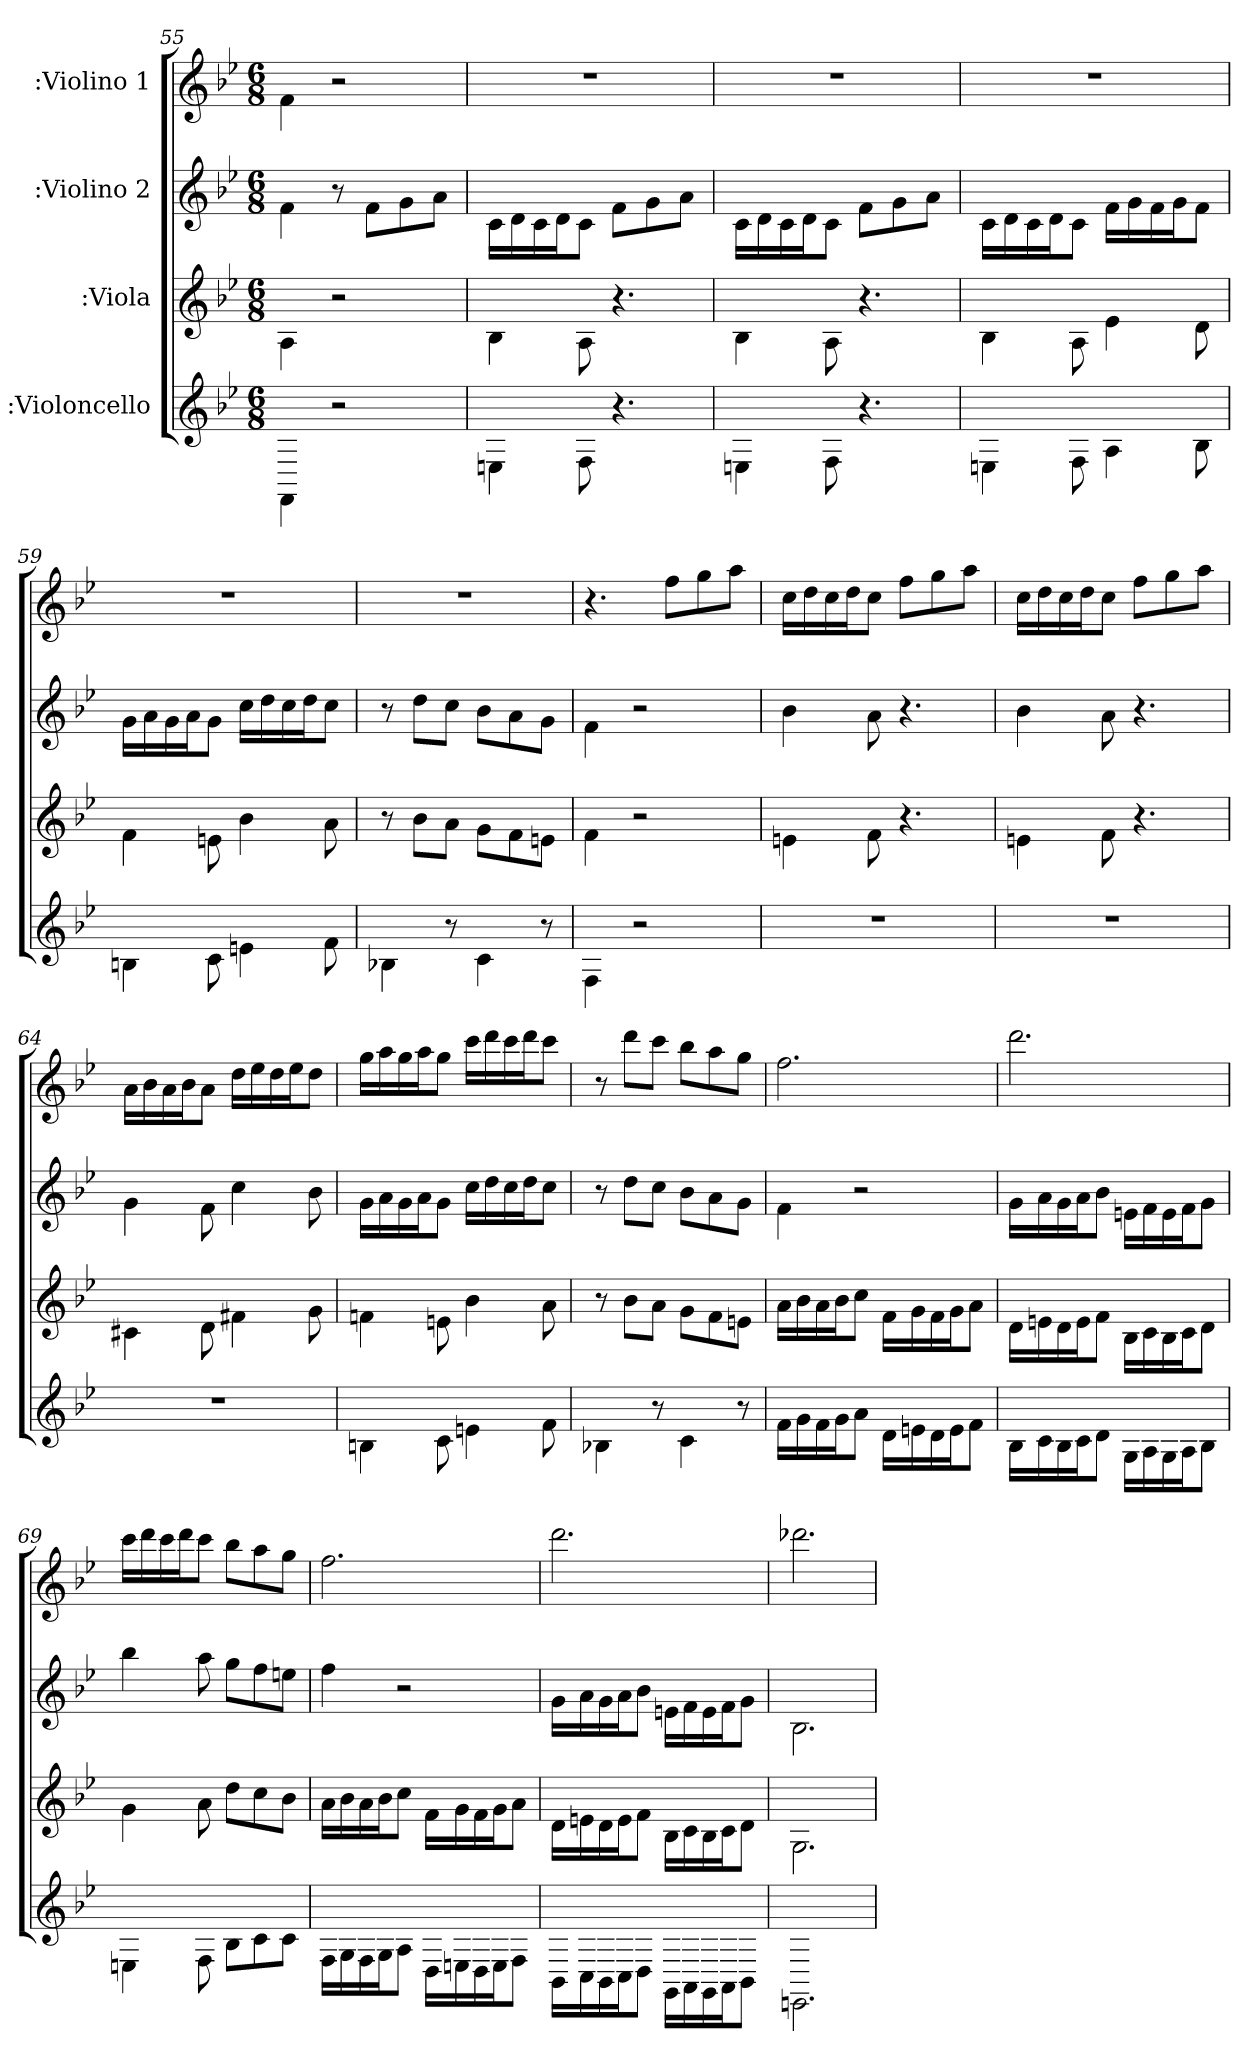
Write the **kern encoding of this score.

**kern	**kern	**kern	**kern
*part4	*part3	*part2	*part1
*staff4	*staff3	*staff2	*staff1
*I":Violoncello	*I":Viola	*I":Violino 2	*I":Violino 1
*k[b-e-]	*k[b-e-]	*k[b-e-]	*k[b-e-]
*B-:	*B-:	*B-:	*B-:
*M6/8	*M6/8	*M6/8	*M6/8
=55	=55	=55	=55
4FF\	4A\	4f\	4f\
2r	2r	8r	2r
.	.	8f\L	.
.	.	8g\	.
.	.	8a\J	.
=56	=56	=56	=56
4En\	4B-\	16c\LL	2.r
.	.	16d\	.
.	.	16c\	.
.	.	16d\J	.
8F\	8A\	8c\J	.
4.r	4.r	8f\L	.
.	.	8g\	.
.	.	8a\J	.
=57	=57	=57	=57
4En\	4B-\	16c\LL	2.r
.	.	16d\	.
.	.	16c\	.
.	.	16d\J	.
8F\	8A\	8c\J	.
4.r	4.r	8f\L	.
.	.	8g\	.
.	.	8a\J	.
=58	=58	=58	=58
4En\	4B-\	16c\LL	2.r
.	.	16d\	.
.	.	16c\	.
.	.	16d\J	.
8F\	8A\	8c\J	.
4A\	4e-\	16f\LL	.
.	.	16g\	.
.	.	16f\	.
.	.	16g\J	.
8B-\	8d\	8f\J	.
=59	=59	=59	=59
4Bn\	4f\	16g\LL	2.r
.	.	16a\	.
.	.	16g\	.
.	.	16a\J	.
8c\	8en\	8g\J	.
4en\	4b-\	16cc\LL	.
.	.	16dd\	.
.	.	16cc\	.
.	.	16dd\J	.
8f\	8a\	8cc\J	.
=60	=60	=60	=60
4B-X\	8r	8r	2.r
.	8b-\L	8dd\L	.
8r	8a\J	8cc\J	.
4c\	8g\L	8b-\L	.
.	8f\	8a\	.
8r	8en\J	8g\J	.
=61	=61	=61	=61
4F\	4f\	4f\	4.r
2r	2r	2r	.
.	.	.	8ff\L
.	.	.	8gg\
.	.	.	8aa\J
=62	=62	=62	=62
2.r	4en\	4b-\	16cc\LL
.	.	.	16dd\
.	.	.	16cc\
.	.	.	16dd\J
.	8f\	8a\	8cc\J
.	4.r	4.r	8ff\L
.	.	.	8gg\
.	.	.	8aa\J
=63	=63	=63	=63
2.r	4en\	4b-\	16cc\LL
.	.	.	16dd\
.	.	.	16cc\
.	.	.	16dd\J
.	8f\	8a\	8cc\J
.	4.r	4.r	8ff\L
.	.	.	8gg\
.	.	.	8aa\J
=64	=64	=64	=64
2.r	4c#X\	4g\	16a\LL
.	.	.	16b-\
.	.	.	16a\
.	.	.	16b-\J
.	8d\	8f\	8a\J
.	4f#X\	4cc\	16dd\LL
.	.	.	16ee-\
.	.	.	16dd\
.	.	.	16ee-\J
.	8g\	8b-\	8dd\J
=65	=65	=65	=65
4Bn\	4fn\	16g\LL	16gg\LL
.	.	16a\	16aa\
.	.	16g\	16gg\
.	.	16a\J	16aa\J
8c\	8en\	8g\J	8gg\J
4en\	4b-\	16cc\LL	16ccc\LL
.	.	16dd\	16ddd\
.	.	16cc\	16ccc\
.	.	16dd\J	16ddd\J
8f\	8a\	8cc\J	8ccc\J
=66	=66	=66	=66
4B-X\	8r	8r	8r
.	8b-\L	8dd\L	8ddd\L
8r	8a\J	8cc\J	8ccc\J
4c\	8g\L	8b-\L	8bb-\L
.	8f\	8a\	8aa\
8r	8en\J	8g\J	8gg\J
=67	=67	=67	=67
16f\LL	16a\LL	4f\	2.ff\
16g\	16b-\	.	.
16f\	16a\	.	.
16g\J	16b-\J	.	.
8a\J	8cc\J	2r	.
16d\LL	16f\LL	.	.
16en\	16g\	.	.
16d\	16f\	.	.
16e\J	16g\J	.	.
8f\J	8a\J	.	.
=68	=68	=68	=68
16B-\LL	16d\LL	16g\LL	2.ddd\
16c\	16en\	16a\	.
16B-\	16d\	16g\	.
16c\J	16e\J	16a\J	.
8d\J	8f\J	8b-\J	.
16G\LL	16B-\LL	16en\LL	.
16A\	16c\	16f\	.
16G\	16B-\	16e\	.
16A\J	16c\J	16f\J	.
8B-\J	8d\J	8g\J	.
=69	=69	=69	=69
4En\	4g\	4bb-\	16ccc\LL
.	.	.	16ddd\
.	.	.	16ccc\
.	.	.	16ddd\J
8F\	8a\	8aa\	8ccc\J
8B-\L	8dd\L	8gg\L	8bb-\L
8c\	8cc\	8ff\	8aa\
8c\J	8b-\J	8een\J	8gg\J
=70	=70	=70	=70
16F\LL	16a\LL	4ff\	2.ff\
16G\	16b-\	.	.
16F\	16a\	.	.
16G\J	16b-\J	.	.
8A\J	8cc\J	2r	.
16D\LL	16f\LL	.	.
16En\	16g\	.	.
16D\	16f\	.	.
16E\J	16g\J	.	.
8F\J	8a\J	.	.
=71	=71	=71	=71
16BB-\LL	16d\LL	16g\LL	2.ddd\
16C\	16en\	16a\	.
16BB-\	16d\	16g\	.
16C\J	16e\J	16a\J	.
8D\J	8f\J	8b-\J	.
16GG\LL	16B-\LL	16en\LL	.
16AA\	16c\	16f\	.
16GG\	16B-\	16e\	.
16AA\J	16c\J	16f\J	.
8BB-\J	8d\J	8g\J	.
=72	=72	=72	=72
2.EEn\	2.G\	2.B-\	2.ddd-X\
=	=	=	=
*-	*-	*-	*-
